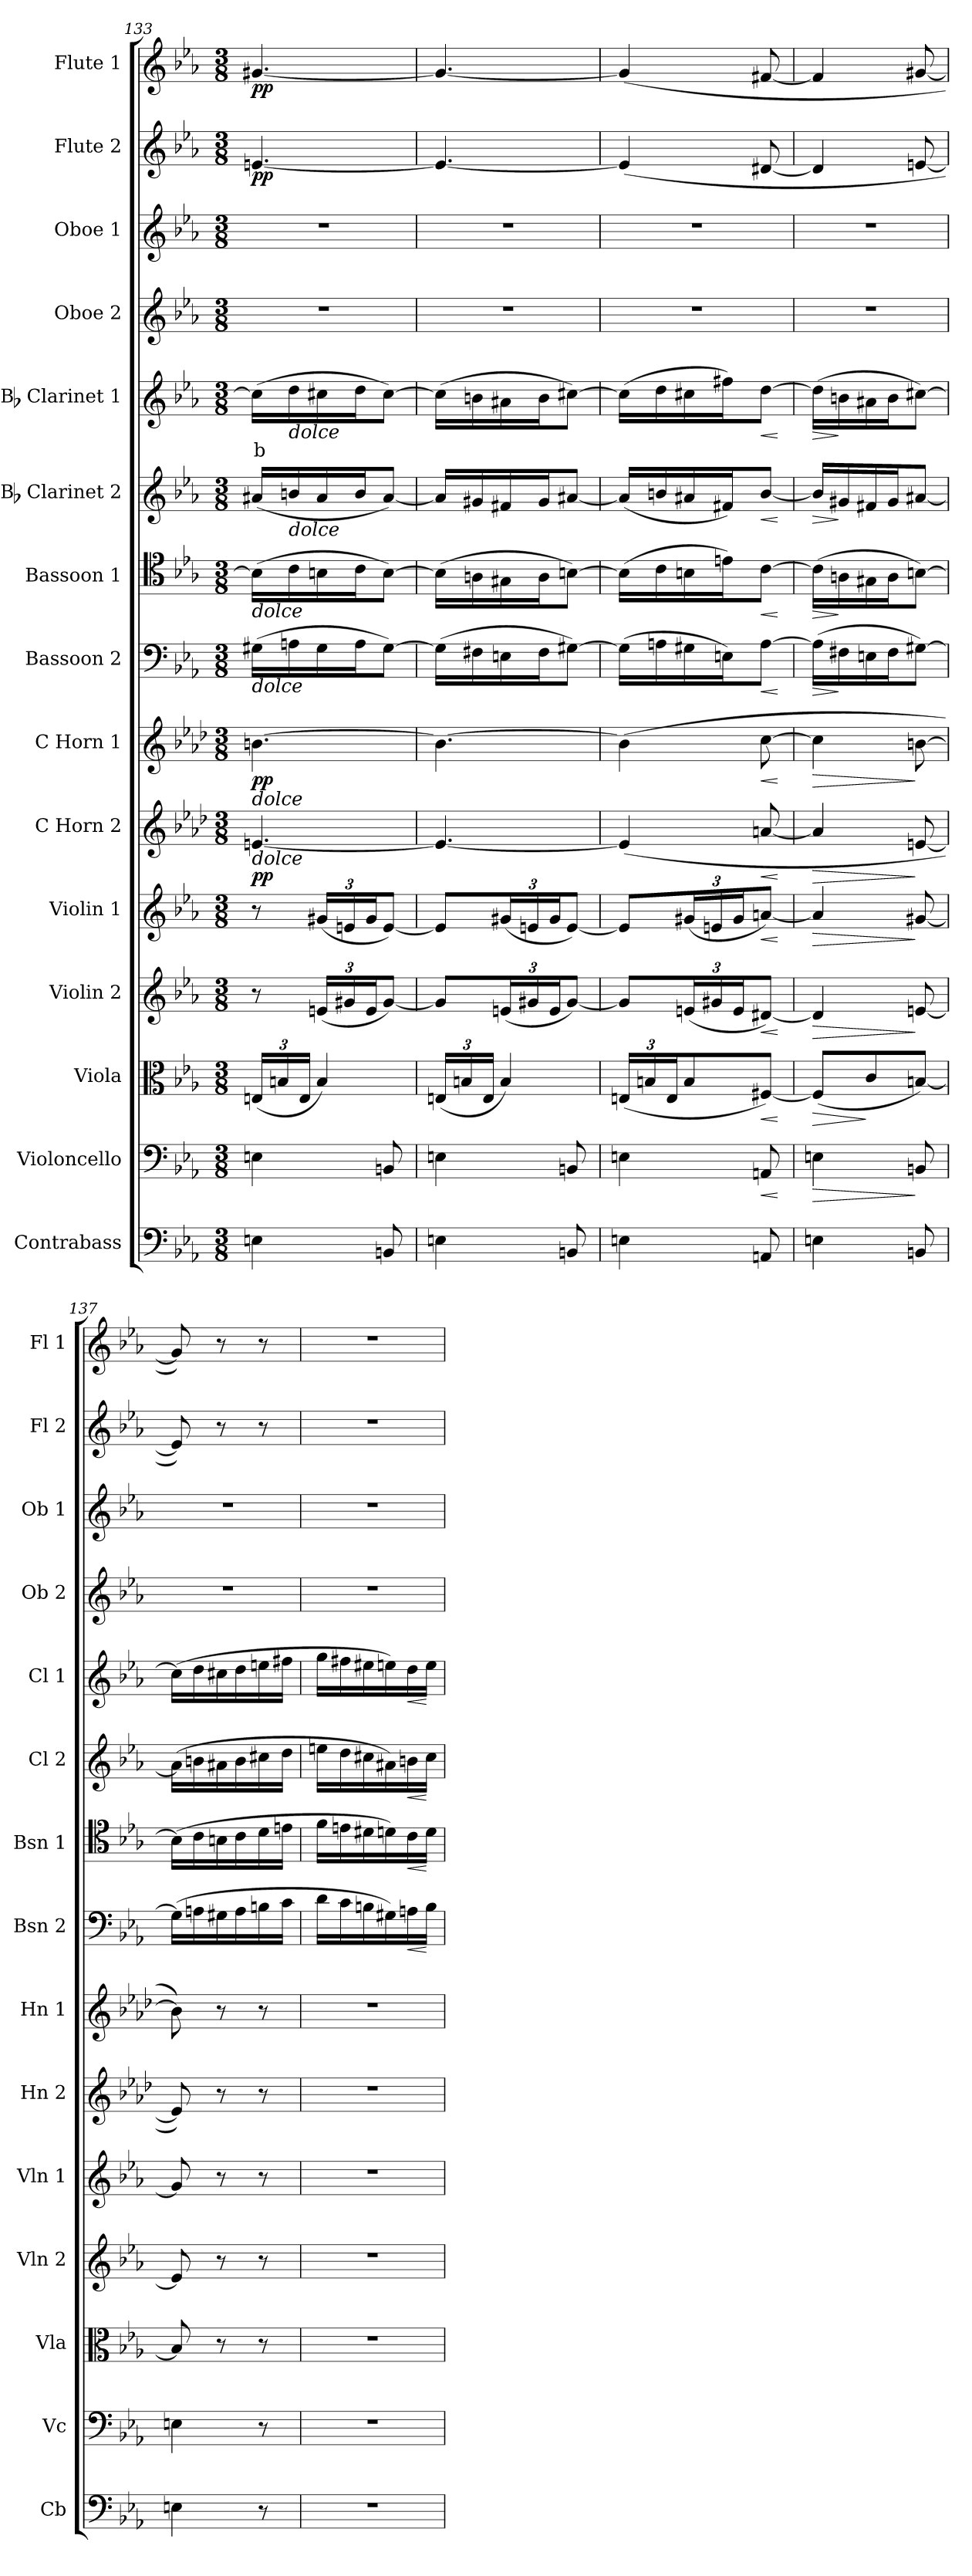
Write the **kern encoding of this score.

**kern	**kern	**dynam	**kern	**dynam	**kern	**dynam	**kern	**dynam	**kern	**dynam	**kern	**dynam	**kern	**dynam	**kern	**dynam	**kern	**dynam	**kern	**text	**dynam	**kern	**kern	**kern	**dynam	**kern	**dynam
*part15	*part14	*part14	*part13	*part13	*part12	*part12	*part11	*part11	*part10	*part10	*part9	*part9	*part8	*part8	*part7	*part7	*part6	*part6	*part5	*part5	*part5	*part4	*part3	*part2	*part2	*part1	*part1
*staff15	*staff14	*staff14	*staff13	*staff13	*staff12	*staff12	*staff11	*staff11	*staff10	*staff10	*staff9	*staff9	*staff8	*staff8	*staff7	*staff7	*staff6	*staff6	*staff5	*staff5	*staff5	*staff4	*staff3	*staff2	*staff2	*staff1	*staff1
*I"Contrabass	*I"Violoncello	*	*I"Viola	*	*I"Violin 2	*	*I"Violin 1	*	*I"C Horn 2	*	*I"C Horn 1	*	*I"Bassoon 2	*	*I"Bassoon 1	*	*I"Bb Clarinet 2	*	*I"Bb Clarinet 1	*	*	*I"Oboe 2	*I"Oboe 1	*I"Flute 2	*	*I"Flute 1	*
*I'Cb	*I'Vc	*	*I'Vla	*	*I'Vln 2	*	*I'Vln 1	*	*I'Hn 2	*	*I'Hn 1	*	*I'Bsn 2	*	*I'Bsn 1	*	*I'Cl 2	*	*I'Cl 1	*	*	*I'Ob 2	*I'Ob 1	*I'Fl 2	*	*I'Fl 1	*
*clefF4	*clefF4	*	*clefC3	*	*clefG2	*	*clefG2	*	*clefG2	*	*clefG2	*	*clefF4	*	*clefC4	*	*clefG2	*	*clefG2	*	*	*clefG2	*clefG2	*clefG2	*	*clefG2	*
*ITrd7c12	*	*	*	*	*	*	*	*	*ITrd7c12	*	*ITrd7c12	*	*	*	*	*	*ITrd1c2	*	*ITrd1c2	*	*	*	*	*	*	*	*
*k[b-e-a-]	*k[b-e-a-]	*	*k[b-e-a-]	*	*k[b-e-a-]	*	*k[b-e-a-]	*	*k[b-e-a-d-]	*	*k[b-e-a-d-]	*	*k[b-e-a-]	*	*k[b-e-a-]	*	*k[b-e-a-d-g-]	*	*k[b-e-a-d-g-]	*	*	*k[b-e-a-]	*k[b-e-a-]	*k[b-e-a-]	*	*k[b-e-a-]	*
*M3/8	*M3/8	*	*M3/8	*	*M3/8	*	*M3/8	*	*M3/8	*	*M3/8	*	*M3/8	*	*M3/8	*	*M3/8	*	*M3/8	*	*	*M3/8	*M3/8	*M3/8	*	*M3/8	*
*	*	*	*Xbrackettup	*	*	*	*	*	*	*	*	*	*	*	*	*	*	*	*	*	*	*	*	*	*	*	*
=133	=133	=133	=133	=133	=133	=133	=133	=133	=133	=133	=133	=133	=133	=133	=133	=133	=133	=133	=133	=133	=133	=133	=133	=133	=133	=133	=133
!	!	!	!	!	!	!	!	!	!	!	!	!	!	!	!LO:TX:b:i:t=dolce	!	!	!	!	!	!	!	!	!	!	!	!
!	!	!	!	!	!	!	!	!	!	!	!	!	!LO:TX:b:i:t=dolce	!	!	!	!	!	!	!	!	!	!	!	!	!	!
!	!	!	!	!	!	!	!	!	!	!	!LO:TX:b:i:t=dolce	!	!	!	!	!	!	!	!	!	!	!	!	!	!	!	!
!	!	!	!	!	!	!	!	!	!LO:TX:b:i:t=dolce	!	!	!	!	!	!	!	!	!	!	!	!	!	!	!	!	!	!
!	!	!	!	!	!	!	!	!	!	!LO:DY:b	!	!LO:DY:b	!	!	!	!	!	!	!	!LO:LY:b:color=#FF0000	!	!	!	!	!LO:DY:b	!	!LO:DY:b
4EEn\	4En\	.	(24En/LL	.	8r	.	8r	.	[4.En/	pp	[4.Bn\	pp	(16G#X\LL	.	(16B\LL]	.	(16g#X/LL	.	(16b\LL]	b	.	4.r	4.r	[4.en/	pp	[4.g#X/	pp
.	.	.	24Bn/	.	.	.	.	.	.	.	.	.	.	.	.	.	.	.	.	.	.	.	.	.	.	.	.
!	!	!	!	!	!	!	!	!	!	!	!	!	!	!	!	!	!	!	!LO:TX:b:i:t=dolce	!	!	!	!	!	!	!	!
!	!	!	!	!	!	!	!	!	!	!	!	!	!	!	!	!	!LO:TX:b:i:t=dolce	!	!	!	!	!	!	!	!	!	!
.	.	.	.	.	.	.	.	.	.	.	.	.	16An\	.	16c\	.	16an/	.	16cc\	.	.	.	.	.	.	.	.
.	.	.	24E/JJ	.	.	.	.	.	.	.	.	.	.	.	.	.	.	.	.	.	.	.	.	.	.	.	.
*	*	*	*	*	*Xbrackettup	*	*Xbrackettup	*	*	*	*	*	*	*	*	*	*	*	*	*	*	*	*	*	*	*	*
.	.	.	4B/)	.	(24en/LL	.	(24g#X/LL	.	.	.	.	.	16G#\	.	16Bn\	.	16g#/	.	16bn\	.	.	.	.	.	.	.	.
.	.	.	.	.	24g#X/	.	24en/	.	.	.	.	.	.	.	.	.	.	.	.	.	.	.	.	.	.	.	.
.	.	.	.	.	.	.	.	.	.	.	.	.	16A\J	.	16c\J	.	16a/J	.	16cc\J	.	.	.	.	.	.	.	.
.	.	.	.	.	24e/J	.	24g#/J	.	.	.	.	.	.	.	.	.	.	.	.	.	.	.	.	.	.	.	.
8BBBn/	8BBn/	.	.	.	[8g#/J)	.	[8e/J)	.	.	.	.	.	[8G#\J)	.	[8B\J)	.	[8g#/J)	.	[8b\J)	.	.	.	.	.	.	.	.
=134	=134	=134	=134	=134	=134	=134	=134	=134	=134	=134	=134	=134	=134	=134	=134	=134	=134	=134	=134	=134	=134	=134	=134	=134	=134	=134	=134
4EEn\	4En\	.	(24En/LL	.	8g#/L]	.	8e/L]	.	4.E/_	.	4.B\_	.	(16G#\LL]	.	(16B\LL]	.	16g#/LL]	.	(16b\LL]	.	.	4.r	4.r	4.e/_	.	4.g#/_	.
.	.	.	24Bn/	.	.	.	.	.	.	.	.	.	.	.	.	.	.	.	.	.	.	.	.	.	.	.	.
.	.	.	.	.	.	.	.	.	.	.	.	.	16F#X\	.	16An\	.	16f#X/	.	16an\	.	.	.	.	.	.	.	.
.	.	.	24E/JJ	.	.	.	.	.	.	.	.	.	.	.	.	.	.	.	.	.	.	.	.	.	.	.	.
.	.	.	4B/)	.	(24en/L	.	(24g#X/L	.	.	.	.	.	16En\	.	16G#X\	.	16en/	.	16g#X\	.	.	.	.	.	.	.	.
.	.	.	.	.	24g#X/	.	24en/	.	.	.	.	.	.	.	.	.	.	.	.	.	.	.	.	.	.	.	.
.	.	.	.	.	.	.	.	.	.	.	.	.	16F#\J	.	16A\J	.	16f#/J	.	16a\J	.	.	.	.	.	.	.	.
.	.	.	.	.	24e/J	.	24g#/J	.	.	.	.	.	.	.	.	.	.	.	.	.	.	.	.	.	.	.	.
8BBBn/	8BBn/	.	.	.	[8g#/J)	.	[8e/J)	.	.	.	.	.	[8G#X\J)	.	[8Bn\J)	.	[8g#X/J	.	[8bn\J)	.	.	.	.	.	.	.	.
=135	=135	=135	=135	=135	=135	=135	=135	=135	=135	=135	=135	=135	=135	=135	=135	=135	=135	=135	=135	=135	=135	=135	=135	=135	=135	=135	=135
4EEn\	4En\	.	(24En/LL	.	8g#/L]	.	8e/L]	.	(4E/]	.	(4B\]	.	(16G#\LL]	.	(16B\LL]	.	(16g#/LL]	.	(16b\LL]	.	.	4.r	4.r	(4e/]	.	(4g#/]	.
.	.	.	24Bn/	.	.	.	.	.	.	.	.	.	.	.	.	.	.	.	.	.	.	.	.	.	.	.	.
.	.	.	.	.	.	.	.	.	.	.	.	.	16An\	.	16c\	.	16an/	.	16cc\	.	.	.	.	.	.	.	.
.	.	.	24E/J	.	.	.	.	.	.	.	.	.	.	.	.	.	.	.	.	.	.	.	.	.	.	.	.
.	.	.	8B/	.	(24en/L	.	(24g#X/L	.	.	.	.	.	16G#X\	.	16Bn\	.	16g#X/	.	16bn\	.	.	.	.	.	.	.	.
.	.	.	.	.	24g#X/	.	24en/	.	.	.	.	.	.	.	.	.	.	.	.	.	.	.	.	.	.	.	.
.	.	.	.	.	.	.	.	.	.	.	.	.	16En\J)	.	16en\J)	.	16en/J)	.	16een\J)	.	.	.	.	.	.	.	.
.	.	.	.	.	24e/J	.	24g#/J	.	.	.	.	.	.	.	.	.	.	.	.	.	.	.	.	.	.	.	.
!	!	!LO:HP:b	!	!LO:HP:b	!	!LO:HP:b	!	!LO:HP:b	!	!LO:HP:b	!	!LO:HP:b	!	!LO:HP:b	!	!LO:HP:b	!	!LO:HP:b	!	!	!LO:HP:b	!	!	!	!	!	!
8AAAn/	8AAn/	<	[8F#X/J)	<	[8d#X/J)	<	[8an/J)	<	[8An/	<	[8c\	<	[8A\J	<	[8c\J	<	[8a/J	<	[8cc\J	.	<	.	.	[8d#X/	.	[8f#X/	.
.	.	[	.	[	.	[	.	[	.	[	.	[	.	[	.	[	.	[	.	.	[	.	.	.	.	.	.
=136	=136	=136	=136	=136	=136	=136	=136	=136	=136	=136	=136	=136	=136	=136	=136	=136	=136	=136	=136	=136	=136	=136	=136	=136	=136	=136	=136
!	!	!LO:HP:b	!	!LO:HP:b	!	!LO:HP:b	!	!LO:HP:b	!	!LO:HP:b	!	!LO:HP:b	!	!LO:HP:b	!	!LO:HP:b	!	!LO:HP:b	!	!	!LO:HP:b	!	!	!	!	!	!
4EEn\	4En\	>	(8F#/L]	>	4d#/]	>	4a/]	>	4A/]	>	4c\]	>	(16A\LL]	>	(16c\LL]	>	16a/LL]	>	(16cc\LL]	.	>	4.r	4.r	4d#/]	.	4f#/]	.
.	.	.	.	.	.	.	.	.	.	.	.	.	16F#X\	]	16An\	]	16f#X/	]	16an\	.	]	.	.	.	.	.	.
.	.	.	8c/	]	.	.	.	.	.	.	.	.	16En\	.	16G#X\	.	16en/	.	16g#X\	.	.	.	.	.	.	.	.
.	.	.	.	.	.	.	.	.	.	.	.	.	16F#\J	.	16A\J	.	16f#/J	.	16a\J	.	.	.	.	.	.	.	.
8BBBn/	8BBn/	]	[8Bn/J)	.	[8en/	]	[8g#X/	]	[8En/	]	[8Bn\	]	[8G#X\J)	.	[8Bn\J)	.	[8g#X/J	.	[8bn\J)	.	.	.	.	[8en/	.	[8g#X/	.
=137	=137	=137	=137	=137	=137	=137	=137	=137	=137	=137	=137	=137	=137	=137	=137	=137	=137	=137	=137	=137	=137	=137	=137	=137	=137	=137	=137
4EEn\	4En\	.	8B/]	.	8e/]	.	8g#/]	.	8E/])	.	8B\])	.	(16G#\LL]	.	(16B\LL]	.	(16g#\LL]	.	(16b\LL]	.	.	4.r	4.r	8e/])	.	8g#/])	.
.	.	.	.	.	.	.	.	.	.	.	.	.	16An\	.	16c\	.	16an\	.	16cc\	.	.	.	.	.	.	.	.
.	.	.	8r	.	8r	.	8r	.	8r	.	8r	.	16G#X\	.	16Bn\	.	16g#X\	.	16bn\	.	.	.	.	8r	.	8r	.
.	.	.	.	.	.	.	.	.	.	.	.	.	16A\	.	16c\	.	16a\	.	16cc\	.	.	.	.	.	.	.	.
8r	8r	.	8r	.	8r	.	8r	.	8r	.	8r	.	16Bn\	.	16d\	.	16bn\	.	16ddn\	.	.	.	.	8r	.	8r	.
.	.	.	.	.	.	.	.	.	.	.	.	.	16c\JJ	.	16en\JJ	.	16cc\JJ	.	16een\JJ	.	.	.	.	.	.	.	.
=138	=138	=138	=138	=138	=138	=138	=138	=138	=138	=138	=138	=138	=138	=138	=138	=138	=138	=138	=138	=138	=138	=138	=138	=138	=138	=138	=138
4.r	4.r	.	4.r	.	4.r	.	4.r	.	4.r	.	4.r	.	16d\LL	.	16f\LL	.	16ddn\LL	.	16ff\LL	.	.	4.r	4.r	4.r	.	4.r	.
.	.	.	.	.	.	.	.	.	.	.	.	.	16c\	.	16en\	.	16cc\	.	16een\	.	.	.	.	.	.	.	.
.	.	.	.	.	.	.	.	.	.	.	.	.	16Bn\	.	16d#X\	.	16bn\	.	16dd#X\	.	.	.	.	.	.	.	.
.	.	.	.	.	.	.	.	.	.	.	.	.	16G#X\)	.	16dn\)	.	16g#X\)	.	16ddn\)	.	.	.	.	.	.	.	.
!	!	!	!	!	!	!	!	!	!	!	!	!	!	!LO:HP:b	!	!LO:HP:b	!	!LO:HP:b	!	!	!LO:HP:b	!	!	!	!	!	!
.	.	.	.	.	.	.	.	.	.	.	.	.	16An\	<	16c\	<	16an\	<	16cc\	.	<	.	.	.	.	.	.
.	.	.	.	.	.	.	.	.	.	.	.	.	16B\JJ	[	16d\JJ	[	16b\JJ	[	16dd\JJ	.	[	.	.	.	.	.	.
=	=	=	=	=	=	=	=	=	=	=	=	=	=	=	=	=	=	=	=	=	=	=	=	=	=	=	=
*-	*-	*-	*-	*-	*-	*-	*-	*-	*-	*-	*-	*-	*-	*-	*-	*-	*-	*-	*-	*-	*-	*-	*-	*-	*-	*-	*-
